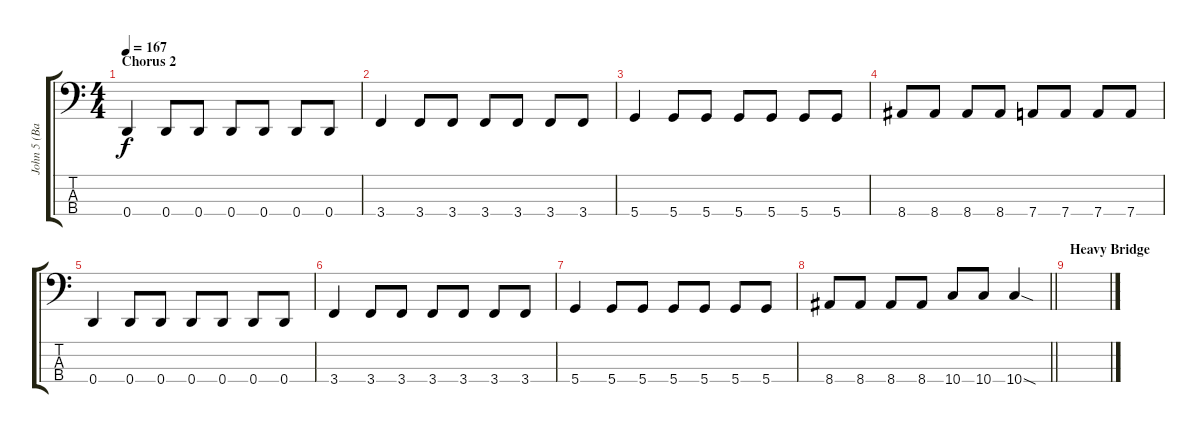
\track ("John 5 (Bass)" "John 5 (Ba") {instrument electricbassfinger}
\staff {score tabs}
\tuning (G2 D2 A1 D1) {hide}
\ts (4 4)
\section ("" "Chorus 2")
\tempo 167
\clef f4
\ks c
0.4.4{dy f} 0.4.8 0.4.8 0.4.8 0.4.8 0.4.8 0.4.8 |
3.4.4 3.4.8 3.4.8 3.4.8 3.4.8 3.4.8 3.4.8 |
5.4.4 5.4.8 5.4.8 5.4.8 5.4.8 5.4.8 5.4.8 |
8.4.8 8.4.8 8.4.8 8.4.8 7.4.8 7.4.8 7.4.8 7.4.8 |
0.4.4 0.4.8 0.4.8 0.4.8 0.4.8 0.4.8 0.4.8 |
3.4.4 3.4.8 3.4.8 3.4.8 3.4.8 3.4.8 3.4.8 |
5.4.4 5.4.8 5.4.8 5.4.8 5.4.8 5.4.8 5.4.8 |
\barLineRight lightlight
8.4.8 8.4.8 8.4.8 8.4.8 10.4.8 10.4.8 10.4{sod}.4 |
\section ("" "Heavy Bridge")
